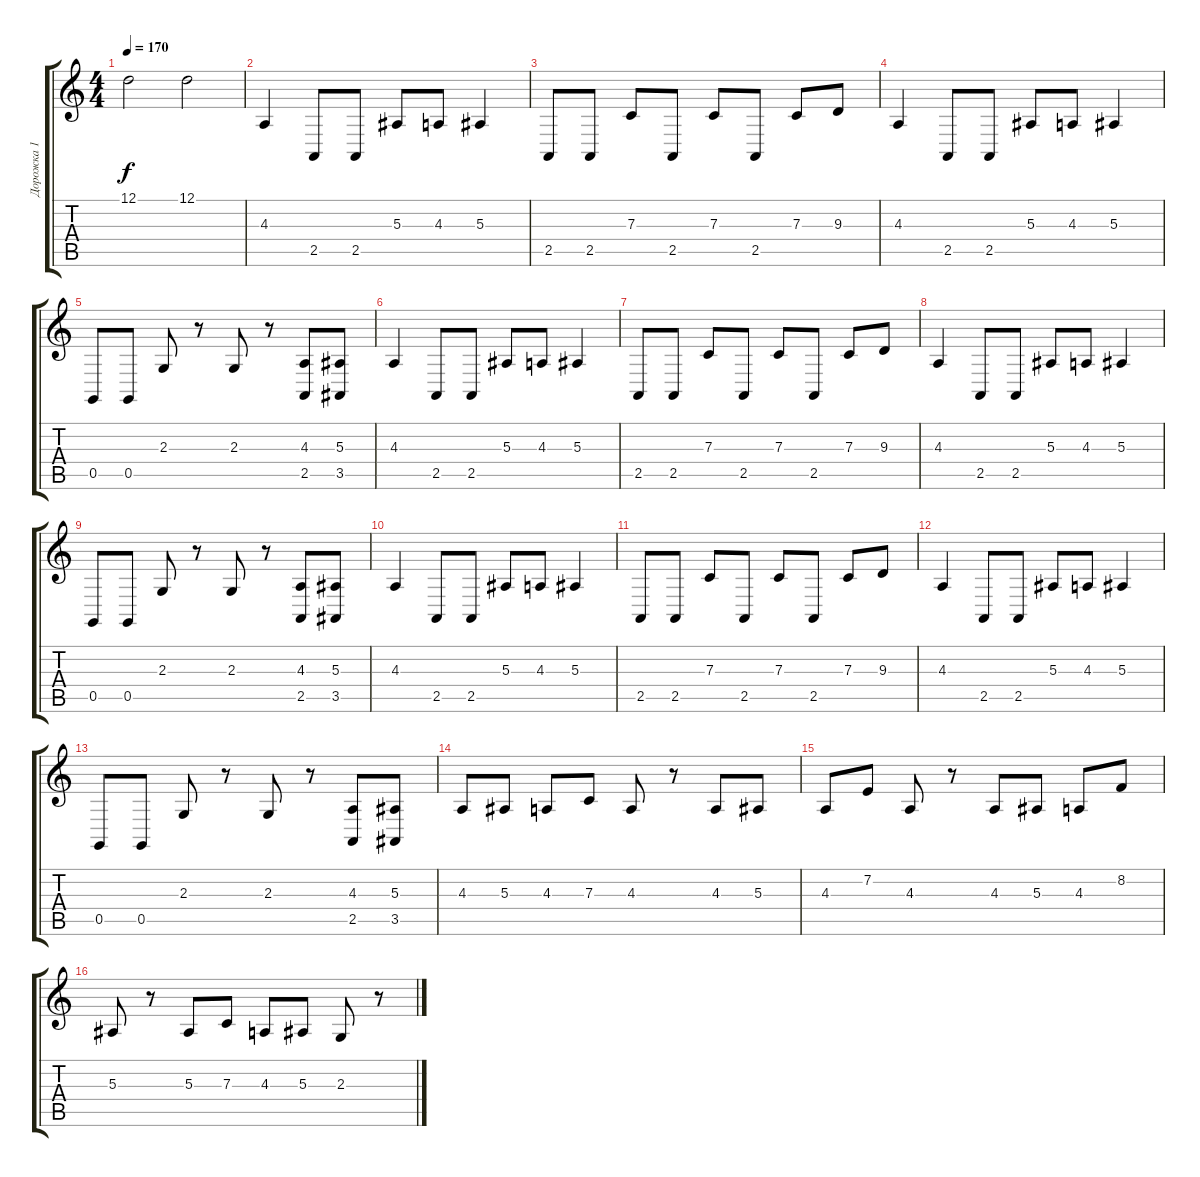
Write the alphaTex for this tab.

\track ("Дорожка 1" "Дорожка 1") {instrument pizzicatostrings}
\staff {score tabs}
\tuning (D4 A3 F3 C3 G2 D2) {hide}
\ts (4 4)
\tempo 170
\clef g2
\ks c
12.1.2{dy f} 12.1.2 |
4.3.4 2.5.8 2.5.8 5.3.8 4.3.8 5.3.4 |
2.5.8 2.5.8 7.3.8 2.5.8 7.3.8 2.5.8 7.3.8 9.3.8 |
4.3.4 2.5.8 2.5.8 5.3.8 4.3.8 5.3.4 |
0.5.8 0.5.8 2.3.8 r.8 2.3.8 r.8 (4.3 2.5).8 (5.3 3.5).8 |
4.3.4 2.5.8 2.5.8 5.3.8 4.3.8 5.3.4 |
2.5.8 2.5.8 7.3.8 2.5.8 7.3.8 2.5.8 7.3.8 9.3.8 |
4.3.4 2.5.8 2.5.8 5.3.8 4.3.8 5.3.4 |
0.5.8 0.5.8 2.3.8 r.8 2.3.8 r.8 (4.3 2.5).8 (5.3 3.5).8 |
4.3.4 2.5.8 2.5.8 5.3.8 4.3.8 5.3.4 |
2.5.8 2.5.8 7.3.8 2.5.8 7.3.8 2.5.8 7.3.8 9.3.8 |
4.3.4 2.5.8 2.5.8 5.3.8 4.3.8 5.3.4 |
0.5.8 0.5.8 2.3.8 r.8 2.3.8 r.8 (4.3 2.5).8 (5.3 3.5).8 |
4.3.8 5.3.8 4.3.8 7.3.8 4.3.8 r.8 4.3.8 5.3.8 |
4.3.8 7.2.8 4.3.8 r.8 4.3.8 5.3.8 4.3.8 8.2.8 |
5.3.8 r.8 5.3.8 7.3.8 4.3.8 5.3.8 2.3.8 r.8
